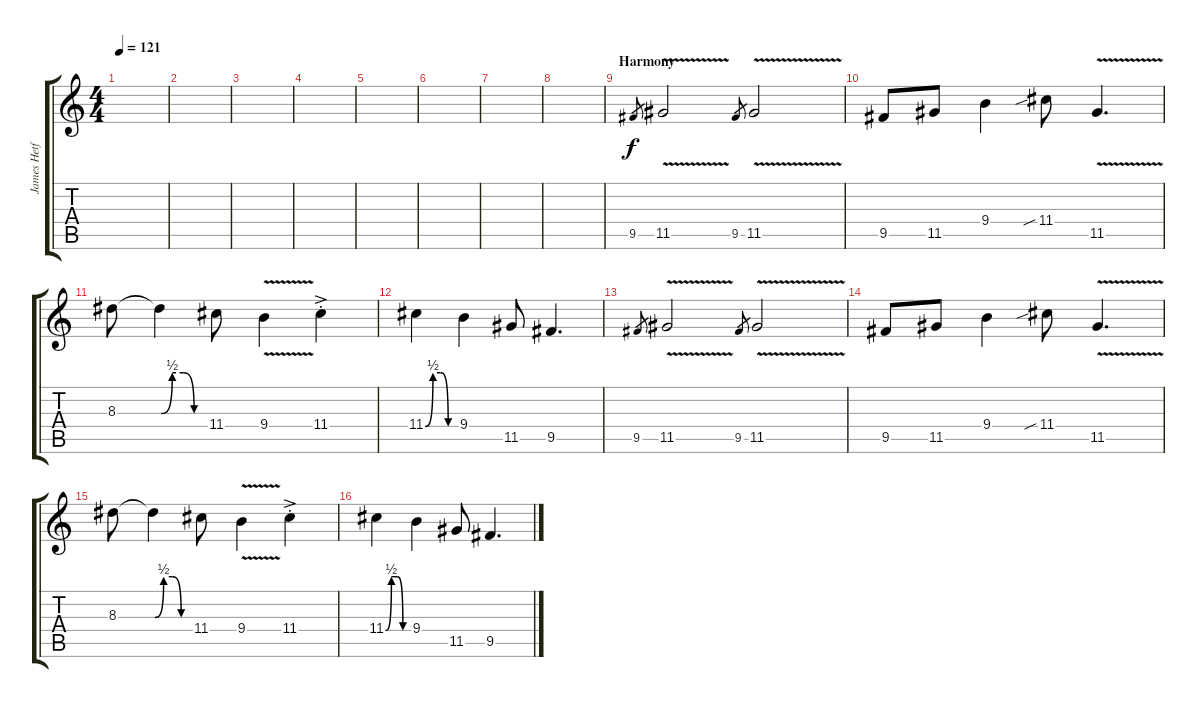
\track ("James Hetfield (Lead)" "James Hetf") {instrument distortionguitar}
\staff {score tabs}
\tuning (E4 B3 G3 D3 A2 E2) {hide}
\ts (4 4)
\tempo 121
\clef g2
\ks c
|
|
|
|
|
|
|
|
\section ("" "Harmony")
9.5.8{gr} 11.5{v}.2 9.5.8{gr} 11.5{v}.2 |
9.5.8 11.5.8 9.4.4 11.4{sib}.8 11.5{v}.4{d} |
8.3.8 8.3{be (custom 0 0 15 2 30 2 45 0 60 0) t}.4 11.4.8 9.4{v}.4 11.4{ac st}.4 |
11.4{be (custom 0 0 15 2 30 2 45 0 60 0)}.4 9.4.4 11.5.8 9.5.4{d} |
9.5.8{gr} 11.5{v}.2 9.5.8{gr} 11.5{v}.2 |
9.5.8 11.5.8 9.4.4 11.4{sib}.8 11.5{v}.4{d} |
8.3.8 8.3{be (custom 0 0 15 2 30 2 45 0 60 0) t}.4 11.4.8 9.4{v}.4 11.4{ac st}.4 |
11.4{be (custom 0 0 15 2 30 2 45 0 60 0)}.4 9.4.4 11.5.8 9.5.4{d}
